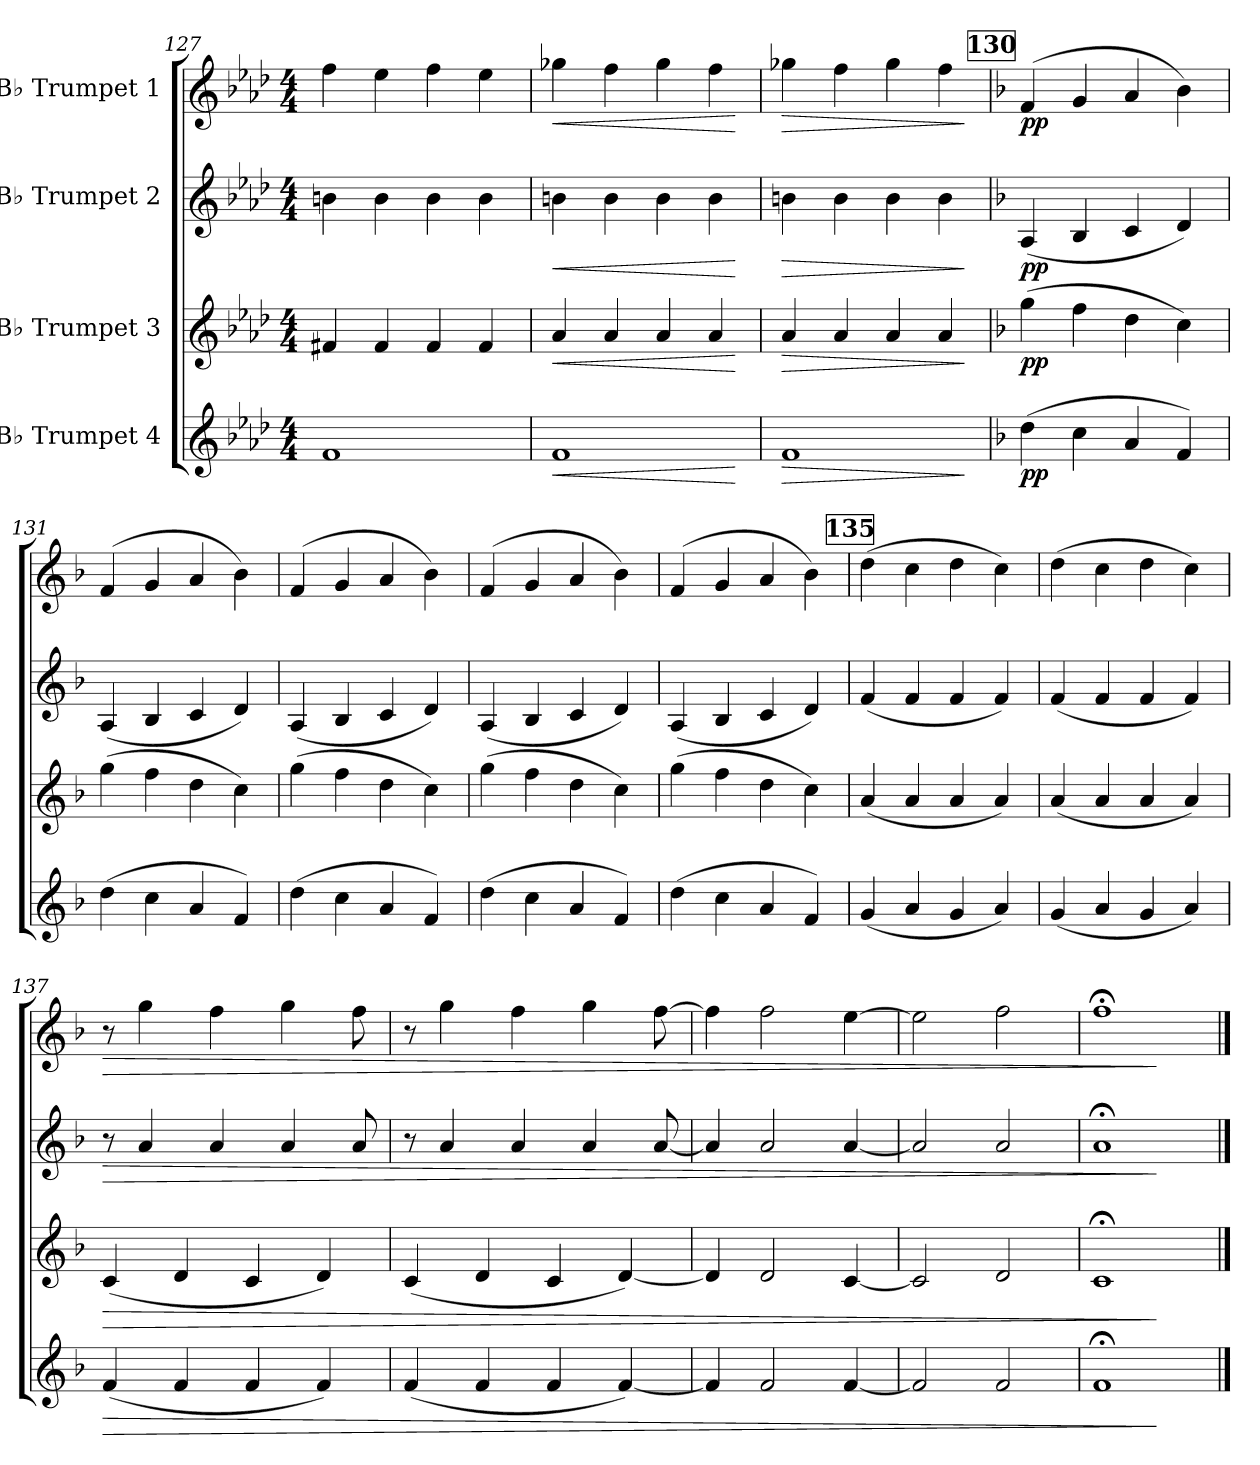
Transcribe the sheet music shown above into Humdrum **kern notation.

**kern	**dynam	**kern	**dynam	**kern	**dynam	**kern	**dynam
*part4	*part4	*part3	*part3	*part2	*part2	*part1	*part1
*staff4	*staff4	*staff3	*staff3	*staff2	*staff2	*staff1	*staff1
*I"B♭ Trumpet 4	*	*I"B♭ Trumpet 3	*	*I"B♭ Trumpet 2	*	*I"B♭ Trumpet 1	*
*clefG2	*	*clefG2	*	*clefG2	*	*clefG2	*
*ITrd1c2	*	*ITrd1c2	*	*ITrd1c2	*	*ITrd1c2	*
*k[b-e-a-d-g-c-]	*	*k[b-e-a-d-g-c-]	*	*k[b-e-a-d-g-c-]	*	*k[b-e-a-d-g-c-]	*
*M4/4	*	*M4/4	*	*M4/4	*	*M4/4	*
=127	=127	=127	=127	=127	=127	=127	=127
1e-	.	4en/	.	4an\	.	4ee-\	.
.	.	4e/	.	4a\	.	4dd-\	.
.	.	4e/	.	4a\	.	4ee-\	.
.	.	4e/	.	4a\	.	4dd-\	.
=128	=128	=128	=128	=128	=128	=128	=128
!	!LO:HP:b	!	!LO:HP:b	!	!LO:HP:b	!	!LO:HP:b
1e-	<	4g-/	<	4an\	<	4ff-X\	<
.	.	4g-/	.	4a\	.	4ee-\	.
.	.	4g-/	.	4a\	.	4ff-\	.
.	.	4g-/	.	4a\	.	4ee-\	.
.	[	.	[	.	[	.	[
=129	=129	=129	=129	=129	=129	=129	=129
!	!LO:HP:b	!	!LO:HP:b	!	!LO:HP:b	!	!LO:HP:b
1e-	>	4g-/	>	4an\	>	4ff-X\	>
.	.	4g-/	.	4a\	.	4ee-\	.
.	.	4g-/	.	4a\	.	4ff-\	.
.	.	4g-/	.	4a\	.	4ee-\	.
.	]	.	]	.	]	.	]
!!LO:REH:place=s1:a:B:fs=14:t=130
=130	=130	=130	=130	=130	=130	=130	=130
*k[b-e-a-]	*	*k[b-e-a-]	*	*k[b-e-a-]	*	*k[b-e-a-]	*
!	!LO:DY:b	!	!LO:DY:b	!	!LO:DY:b	!	!LO:DY:b
(4cc\	pp	(4ff\	pp	(4G/	pp	(4e-/	pp
4b-\	.	4ee-\	.	4A-/	.	4f/	.
4g/	.	4cc\	.	4B-/	.	4g/	.
4e-/)	.	4b-\)	.	4c/)	.	4a-\)	.
=131	=131	=131	=131	=131	=131	=131	=131
(4cc\	.	(4ff\	.	(4G/	.	(4e-/	.
4b-\	.	4ee-\	.	4A-/	.	4f/	.
4g/	.	4cc\	.	4B-/	.	4g/	.
4e-/)	.	4b-\)	.	4c/)	.	4a-\)	.
=132	=132	=132	=132	=132	=132	=132	=132
(4cc\	.	(4ff\	.	(4G/	.	(4e-/	.
4b-\	.	4ee-\	.	4A-/	.	4f/	.
4g/	.	4cc\	.	4B-/	.	4g/	.
4e-/)	.	4b-\)	.	4c/)	.	4a-\)	.
!!LO:LB:g=z
=133	=133	=133	=133	=133	=133	=133	=133
(4cc\	.	(4ff\	.	(4G/	.	(4e-/	.
4b-\	.	4ee-\	.	4A-/	.	4f/	.
4g/	.	4cc\	.	4B-/	.	4g/	.
4e-/)	.	4b-\)	.	4c/)	.	4a-\)	.
=134	=134	=134	=134	=134	=134	=134	=134
(4cc\	.	(4ff\	.	(4G/	.	(4e-/	.
4b-\	.	4ee-\	.	4A-/	.	4f/	.
4g/	.	4cc\	.	4B-/	.	4g/	.
4e-/)	.	4b-\)	.	4c/)	.	4a-\)	.
!!LO:REH:place=s1:a:B:fs=14:t=135
=135	=135	=135	=135	=135	=135	=135	=135
(4f/	.	(4g/	.	(4e-/	.	(4cc\	.
4g/	.	4g/	.	4e-/	.	4b-\	.
4f/	.	4g/	.	4e-/	.	4cc\	.
4g/)	.	4g/)	.	4e-/)	.	4b-\)	.
=136	=136	=136	=136	=136	=136	=136	=136
(4f/	.	(4g/	.	(4e-/	.	(4cc\	.
4g/	.	4g/	.	4e-/	.	4b-\	.
4f/	.	4g/	.	4e-/	.	4cc\	.
4g/)	.	4g/)	.	4e-/)	.	4b-\)	.
=137	=137	=137	=137	=137	=137	=137	=137
!	!LO:HP:b	!	!LO:HP:b	!	!LO:HP:b	!	!LO:HP:b
(4e-/	>	(4B-/	>	8r	>	8r	>
.	.	.	.	4g/	.	4ff\	.
4e-/	.	4c/	.	.	.	.	.
.	.	.	.	4g/	.	4ee-\	.
4e-/	.	4B-/	.	.	.	.	.
.	.	.	.	4g/	.	4ff\	.
4e-/)	.	4c/)	.	.	.	.	.
.	.	.	.	8g/	.	8ee-\	.
=138	=138	=138	=138	=138	=138	=138	=138
(4e-/	.	(4B-/	.	8r	.	8r	.
.	.	.	.	4g/	.	4ff\	.
4e-/	.	4c/	.	.	.	.	.
.	.	.	.	4g/	.	4ee-\	.
4e-/	.	4B-/	.	.	.	.	.
.	.	.	.	4g/	.	4ff\	.
[4e-/)	.	[4c/)	.	.	.	.	.
.	.	.	.	[8g/	.	[8ee-\	.
=139	=139	=139	=139	=139	=139	=139	=139
4e-/]	.	4c/]	.	4g/]	.	4ee-\]	.
2e-/	.	2c/	.	2g/	.	2ee-\	.
[4e-/	.	[4B-/	.	[4g/	.	[4dd\	.
=140	=140	=140	=140	=140	=140	=140	=140
2e-/]	.	2B-/]	.	2g/]	.	2dd\]	.
2e-/	.	2c/	.	2g/	.	2ee-\	.
=141	=141	=141	=141	=141	=141	=141	=141
1e-;<	.	1B-;<	.	1g;<	.	1ee-;<	.
.	]	.	]	.	]	.	]
==	==	==	==	==	==	==	==
*-	*-	*-	*-	*-	*-	*-	*-
